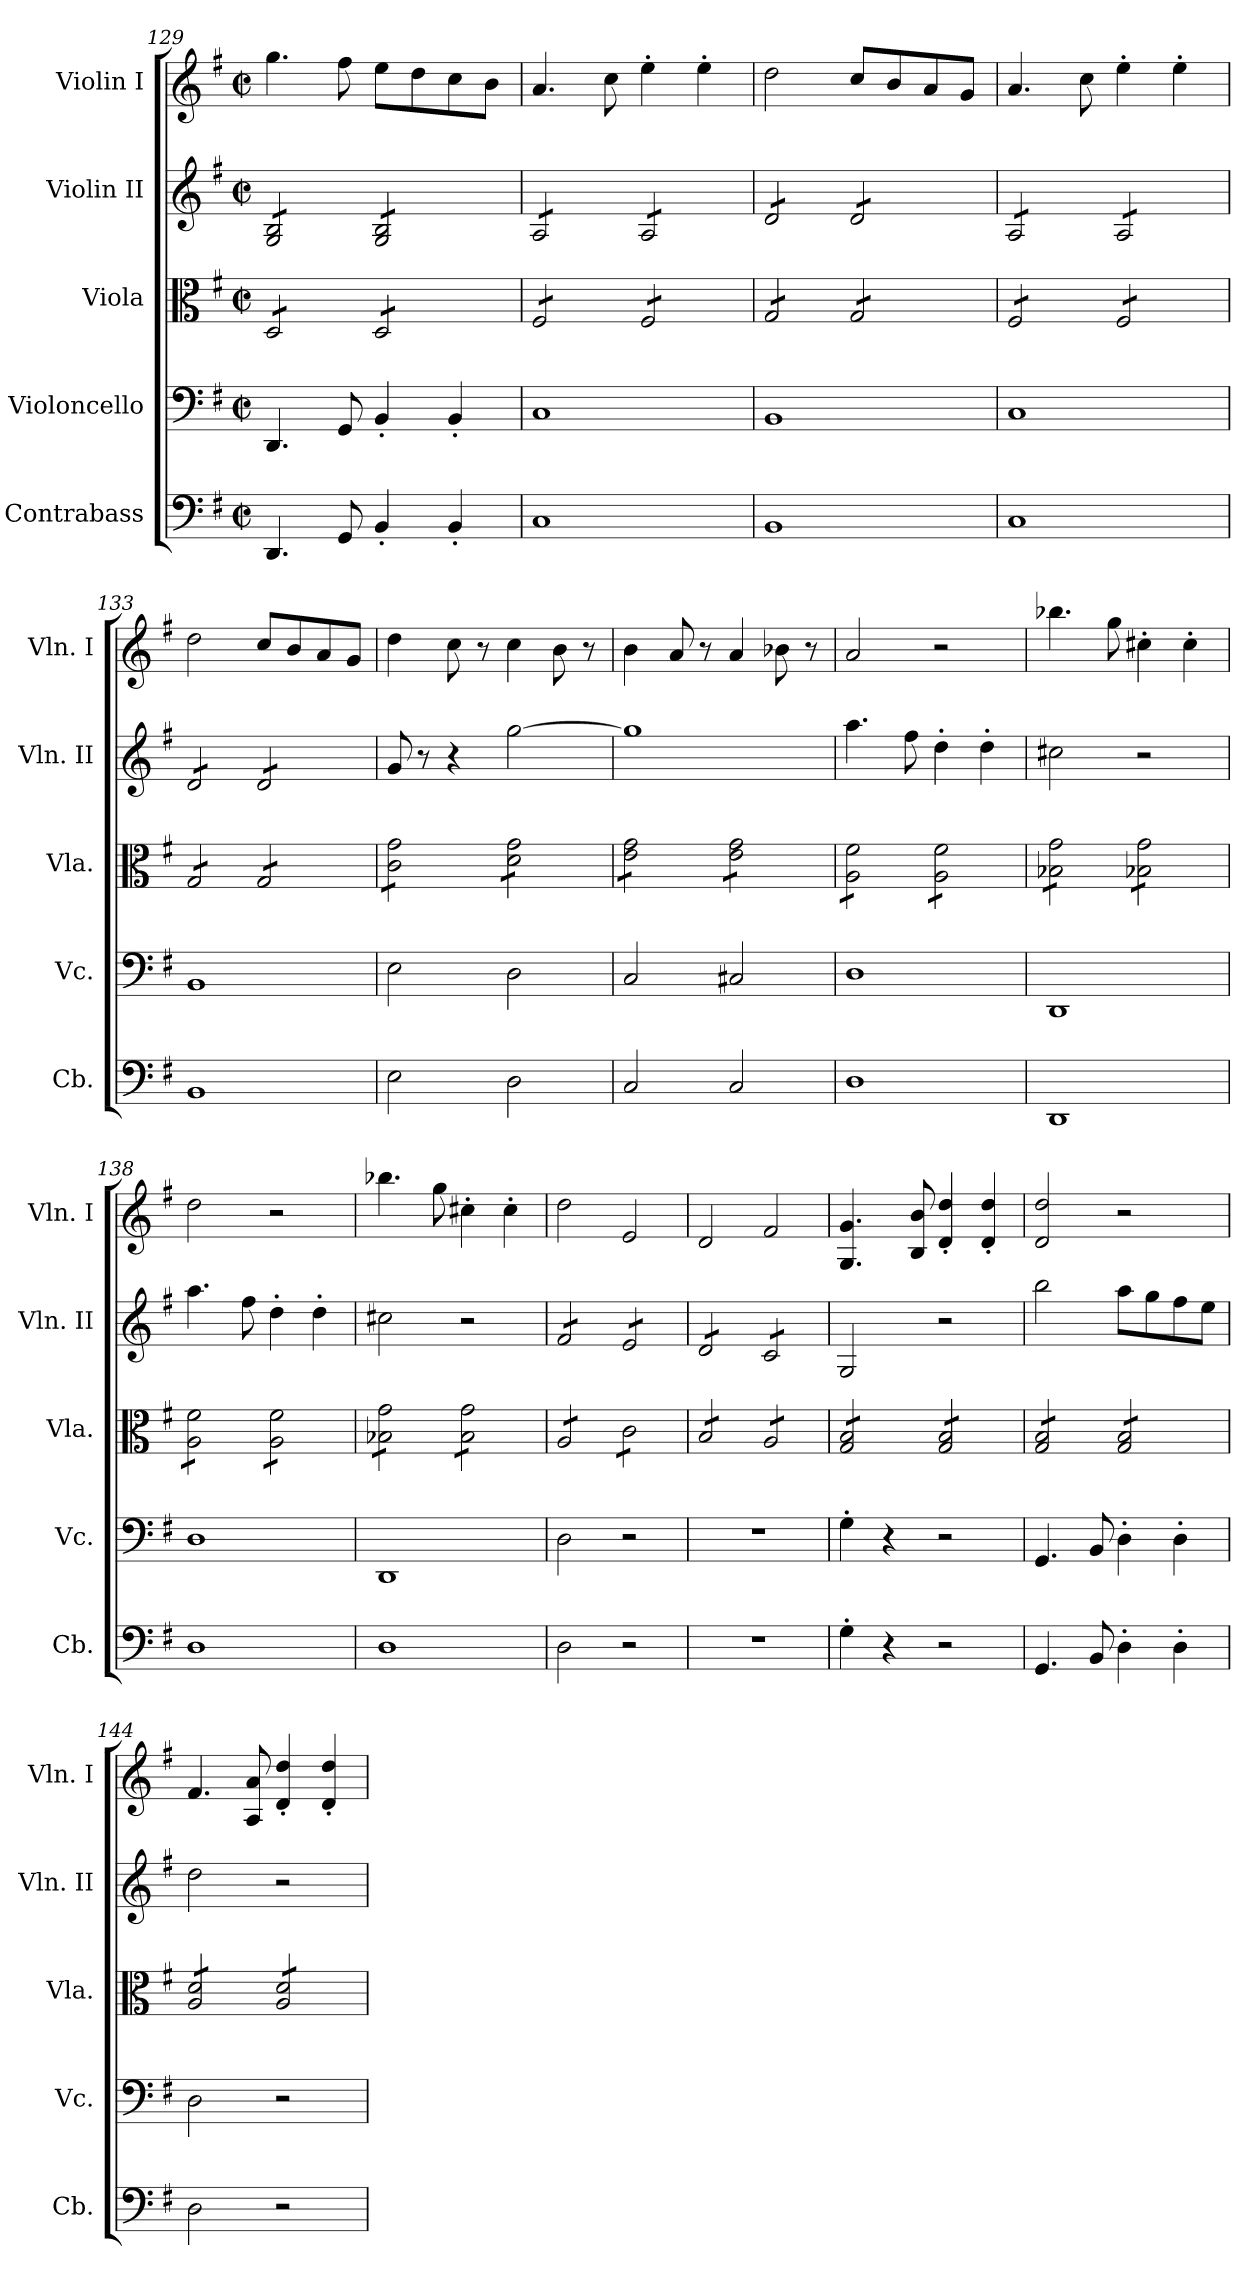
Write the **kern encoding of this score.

**kern	**kern	**kern	**kern	**kern
*part5	*part4	*part3	*part2	*part1
*staff5	*staff4	*staff3	*staff2	*staff1
*I"Contrabass	*I"Violoncello	*I"Viola	*I"Violin II	*I"Violin I
*I'Cb.	*I'Vc.	*I'Vla.	*I'Vln. II	*I'Vln. I
*clefF4	*clefF4	*clefC3	*clefG2	*clefG2
*ITrd7c12	*	*	*	*
*k[f#]	*k[f#]	*k[f#]	*k[f#]	*k[f#]
*M2/2	*M2/2	*M2/2	*M2/2	*M2/2
*met(c|)	*met(c|)	*met(c|)	*met(c|)	*met(c|)
=129	=129	=129	=129	=129
*	*	*tremolo	*	*
*	*	*	*tremolo	*
4.DDD/	4.DD/	8D/L	8G/ 8B/L	4.gg\
.	.	8D/	8G/ 8B/	.
.	.	8D/	8G/ 8B/	.
8GGG/	8GG/	8D/J	8G/ 8B/J	8ff#\
4BBB'/	4BB'/	8D/L	8G/ 8B/L	8ee\L
.	.	8D/	8G/ 8B/	8dd\
4BBB'/	4BB'/	8D/	8G/ 8B/	8cc\
.	.	8D/J	8G/ 8B/J	8b\J
=130	=130	=130	=130	=130
1CC	1C	8F#/L	8A/L	4.a/
.	.	8F#/	8A/	.
.	.	8F#/	8A/	.
.	.	8F#/J	8A/J	8cc\
.	.	8F#/L	8A/L	4ee'\
.	.	8F#/	8A/	.
.	.	8F#/	8A/	4ee'\
.	.	8F#/J	8A/J	.
=131	=131	=131	=131	=131
1BBB	1BB	8G/L	8d/L	2dd\
.	.	8G/	8d/	.
.	.	8G/	8d/	.
.	.	8G/J	8d/J	.
.	.	8G/L	8d/L	8cc/L
.	.	8G/	8d/	8b/
.	.	8G/	8d/	8a/
.	.	8G/J	8d/J	8g/J
!!LO:LB:g=z
=132	=132	=132	=132	=132
1CC	1C	8F#/L	8A/L	4.a/
.	.	8F#/	8A/	.
.	.	8F#/	8A/	.
.	.	8F#/J	8A/J	8cc\
.	.	8F#/L	8A/L	4ee'\
.	.	8F#/	8A/	.
.	.	8F#/	8A/	4ee'\
.	.	8F#/J	8A/J	.
=133	=133	=133	=133	=133
1BBB	1BB	8G/L	8d/L	2dd\
.	.	8G/	8d/	.
.	.	8G/	8d/	.
.	.	8G/J	8d/J	.
.	.	8G/L	8d/L	8cc/L
.	.	8G/	8d/	8b/
.	.	8G/	8d/	8a/
.	.	8G/J	8d/J	8g/J
*	*	*	*Xtremolo	*
=134	=134	=134	=134	=134
2EE\	2E\	8c\ 8g\L	8g/	4dd\
.	.	8c\ 8g\	8r	.
.	.	8c\ 8g\	4r	8cc\
.	.	8c\ 8g\J	.	8r
2DD\	2D\	8d\ 8g\L	[2gg\	4cc\
.	.	8d\ 8g\	.	.
.	.	8d\ 8g\	.	8b\
.	.	8d\ 8g\J	.	8r
=135	=135	=135	=135	=135
2CC/	2C/	8e\ 8g\L	1gg]	4b\
.	.	8e\ 8g\	.	.
.	.	8e\ 8g\	.	8a/
.	.	8e\ 8g\J	.	8r
2CC/	2C#X/	8e\ 8g\L	.	4a/
.	.	8e\ 8g\	.	.
.	.	8e\ 8g\	.	8b-X\
.	.	8e\ 8g\J	.	8r
=136	=136	=136	=136	=136
1DD	1D	8A\ 8f#\L	4.aa\	2a/
.	.	8A\ 8f#\	.	.
.	.	8A\ 8f#\	.	.
.	.	8A\ 8f#\J	8ff#\	.
.	.	8A\ 8f#\L	4dd'\	2r
.	.	8A\ 8f#\	.	.
.	.	8A\ 8f#\	4dd'\	.
.	.	8A\ 8f#\J	.	.
=137	=137	=137	=137	=137
1DDD	1DD	8B-X\ 8g\L	2cc#X\	4.bb-X\
.	.	8B-X\ 8g\	.	.
.	.	8B-X\ 8g\	.	.
.	.	8B-X\ 8g\J	.	8gg\
.	.	8B-X\ 8g\L	2r	4cc#X'\
.	.	8B-X\ 8g\	.	.
.	.	8B-X\ 8g\	.	4cc#'\
.	.	8B-X\ 8g\J	.	.
=138	=138	=138	=138	=138
1DD	1D	8A\ 8f#\L	4.aa\	2dd\
.	.	8A\ 8f#\	.	.
.	.	8A\ 8f#\	.	.
.	.	8A\ 8f#\J	8ff#\	.
.	.	8A\ 8f#\L	4dd'\	2r
.	.	8A\ 8f#\	.	.
.	.	8A\ 8f#\	4dd'\	.
.	.	8A\ 8f#\J	.	.
!!LO:PB:g=z
=139	=139	=139	=139	=139
1DD	1DD	8B-X\ 8g\L	2cc#X\	4.bb-X\
.	.	8B-X\ 8g\	.	.
.	.	8B-X\ 8g\	.	.
.	.	8B-X\ 8g\J	.	8gg\
.	.	8B-\ 8g\L	2r	4cc#X'\
.	.	8B-\ 8g\	.	.
.	.	8B-\ 8g\	.	4cc#'\
.	.	8B-\ 8g\J	.	.
=140	=140	=140	=140	=140
*	*	*	*tremolo	*
2DD\	2D\	8A/L	8f#/L	2dd\
.	.	8A/	8f#/	.
.	.	8A/	8f#/	.
.	.	8A/J	8f#/J	.
2r	2r	8c\L	8e/L	2e/
.	.	8c\	8e/	.
.	.	8c\	8e/	.
.	.	8c\J	8e/J	.
=141	=141	=141	=141	=141
1r	1r	8B/L	8d/L	2d/
.	.	8B/	8d/	.
.	.	8B/	8d/	.
.	.	8B/J	8d/J	.
.	.	8A/L	8c/L	2f#/
.	.	8A/	8c/	.
.	.	8A/	8c/	.
.	.	8A/J	8c/J	.
*	*	*	*Xtremolo	*
=142	=142	=142	=142	=142
4GG'\	4G'\	8G/ 8B/L	2G/	4.G/ 4.g/
.	.	8G/ 8B/	.	.
4r	4r	8G/ 8B/	.	.
.	.	8G/ 8B/J	.	8B/ 8b/
2r	2r	8G/ 8B/L	2r	4d/' 4dd/'
.	.	8G/ 8B/	.	.
.	.	8G/ 8B/	.	4d/' 4dd/'
.	.	8G/ 8B/J	.	.
=143	=143	=143	=143	=143
4.GGG/	4.GG/	8G/ 8B/L	2bb\	2d/ 2dd/
.	.	8G/ 8B/	.	.
.	.	8G/ 8B/	.	.
8BBB/	8BB/	8G/ 8B/J	.	.
4DD'\	4D'\	8G/ 8B/L	8aa\L	2r
.	.	8G/ 8B/	8gg\	.
4DD'\	4D'\	8G/ 8B/	8ff#\	.
.	.	8G/ 8B/J	8ee\J	.
=144	=144	=144	=144	=144
2DD\	2D\	8A/ 8d/L	2dd\	4.f#/
.	.	8A/ 8d/	.	.
.	.	8A/ 8d/	.	.
.	.	8A/ 8d/J	.	8A/ 8a/
2r	2r	8A/ 8d/L	2r	4d/' 4dd/'
.	.	8A/ 8d/	.	.
.	.	8A/ 8d/	.	4d/' 4dd/'
.	.	8A/ 8d/J	.	.
*	*	*Xtremolo	*	*
=	=	=	=	=
*-	*-	*-	*-	*-
